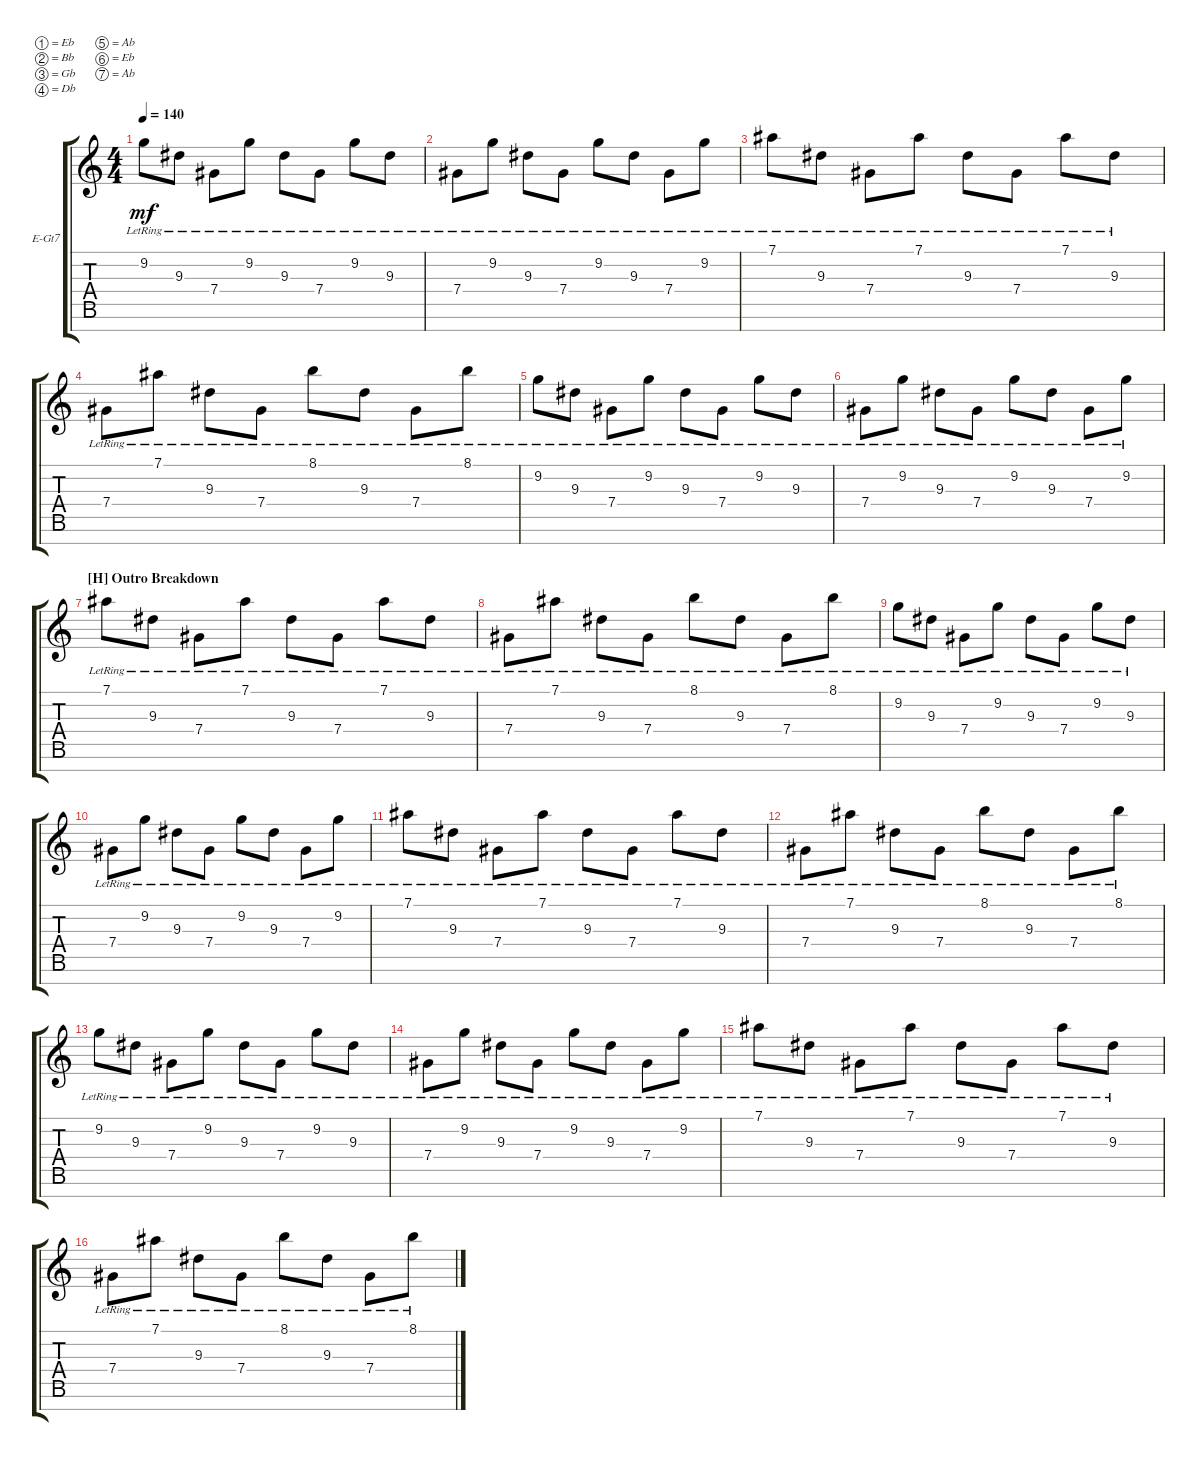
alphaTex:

\bracketExtendMode groupsimilarinstruments
\firstSystemTrackNameOrientation horizontal
\otherSystemsTrackNameOrientation horizontal
\track ("Middle Guitar Ambient" "E-Gt7") {instrument electricguitarclean}
\staff {score tabs}
\tuning (Eb4 Bb3 Gb3 Db3 Ab2 Eb2 Ab1)
\ts (4 4)
\tempo 140
\clef g2
\ks c
9.2{lr}.8{dy mf} 9.3{lr}.8 7.4{lr}.8 9.2{lr}.8 9.3{lr}.8 7.4{lr}.8 9.2{lr}.8 9.3{lr}.8 |
7.4{lr}.8 9.2{lr}.8 9.3{lr}.8 7.4{lr}.8 9.2{lr}.8 9.3{lr}.8 7.4{lr}.8 9.2{lr}.8 |
7.1{lr}.8 9.3{lr}.8 7.4{lr}.8 7.1{lr}.8 9.3{lr}.8 7.4{lr}.8 7.1{lr}.8 9.3{lr}.8 |
7.4{lr}.8 7.1{lr}.8 9.3{lr}.8 7.4{lr}.8 8.1{lr}.8 9.3{lr}.8 7.4{lr}.8 8.1{lr}.8 |
9.2{lr}.8 9.3{lr}.8 7.4{lr}.8 9.2{lr}.8 9.3{lr}.8 7.4{lr}.8 9.2{lr}.8 9.3{lr}.8 |
7.4{lr}.8 9.2{lr}.8 9.3{lr}.8 7.4{lr}.8 9.2{lr}.8 9.3{lr}.8 7.4{lr}.8 9.2{lr}.8 |
\section ("H" "Outro Breakdown")
7.1{lr}.8 9.3{lr}.8 7.4{lr}.8 7.1{lr}.8 9.3{lr}.8 7.4{lr}.8 7.1{lr}.8 9.3{lr}.8 |
7.4{lr}.8 7.1{lr}.8 9.3{lr}.8 7.4{lr}.8 8.1{lr}.8 9.3{lr}.8 7.4{lr}.8 8.1{lr}.8 |
9.2{lr}.8 9.3{lr}.8 7.4{lr}.8 9.2{lr}.8 9.3{lr}.8 7.4{lr}.8 9.2{lr}.8 9.3{lr}.8 |
7.4{lr}.8 9.2{lr}.8 9.3{lr}.8 7.4{lr}.8 9.2{lr}.8 9.3{lr}.8 7.4{lr}.8 9.2{lr}.8 |
7.1{lr}.8 9.3{lr}.8 7.4{lr}.8 7.1{lr}.8 9.3{lr}.8 7.4{lr}.8 7.1{lr}.8 9.3{lr}.8 |
7.4{lr}.8 7.1{lr}.8 9.3{lr}.8 7.4{lr}.8 8.1{lr}.8 9.3{lr}.8 7.4{lr}.8 8.1{lr}.8 |
9.2{lr}.8 9.3{lr}.8 7.4{lr}.8 9.2{lr}.8 9.3{lr}.8 7.4{lr}.8 9.2{lr}.8 9.3{lr}.8 |
7.4{lr}.8 9.2{lr}.8 9.3{lr}.8 7.4{lr}.8 9.2{lr}.8 9.3{lr}.8 7.4{lr}.8 9.2{lr}.8 |
7.1{lr}.8 9.3{lr}.8 7.4{lr}.8 7.1{lr}.8 9.3{lr}.8 7.4{lr}.8 7.1{lr}.8 9.3{lr}.8 |
7.4{lr}.8 7.1{lr}.8 9.3{lr}.8 7.4{lr}.8 8.1{lr}.8 9.3{lr}.8 7.4{lr}.8 8.1{lr}.8
